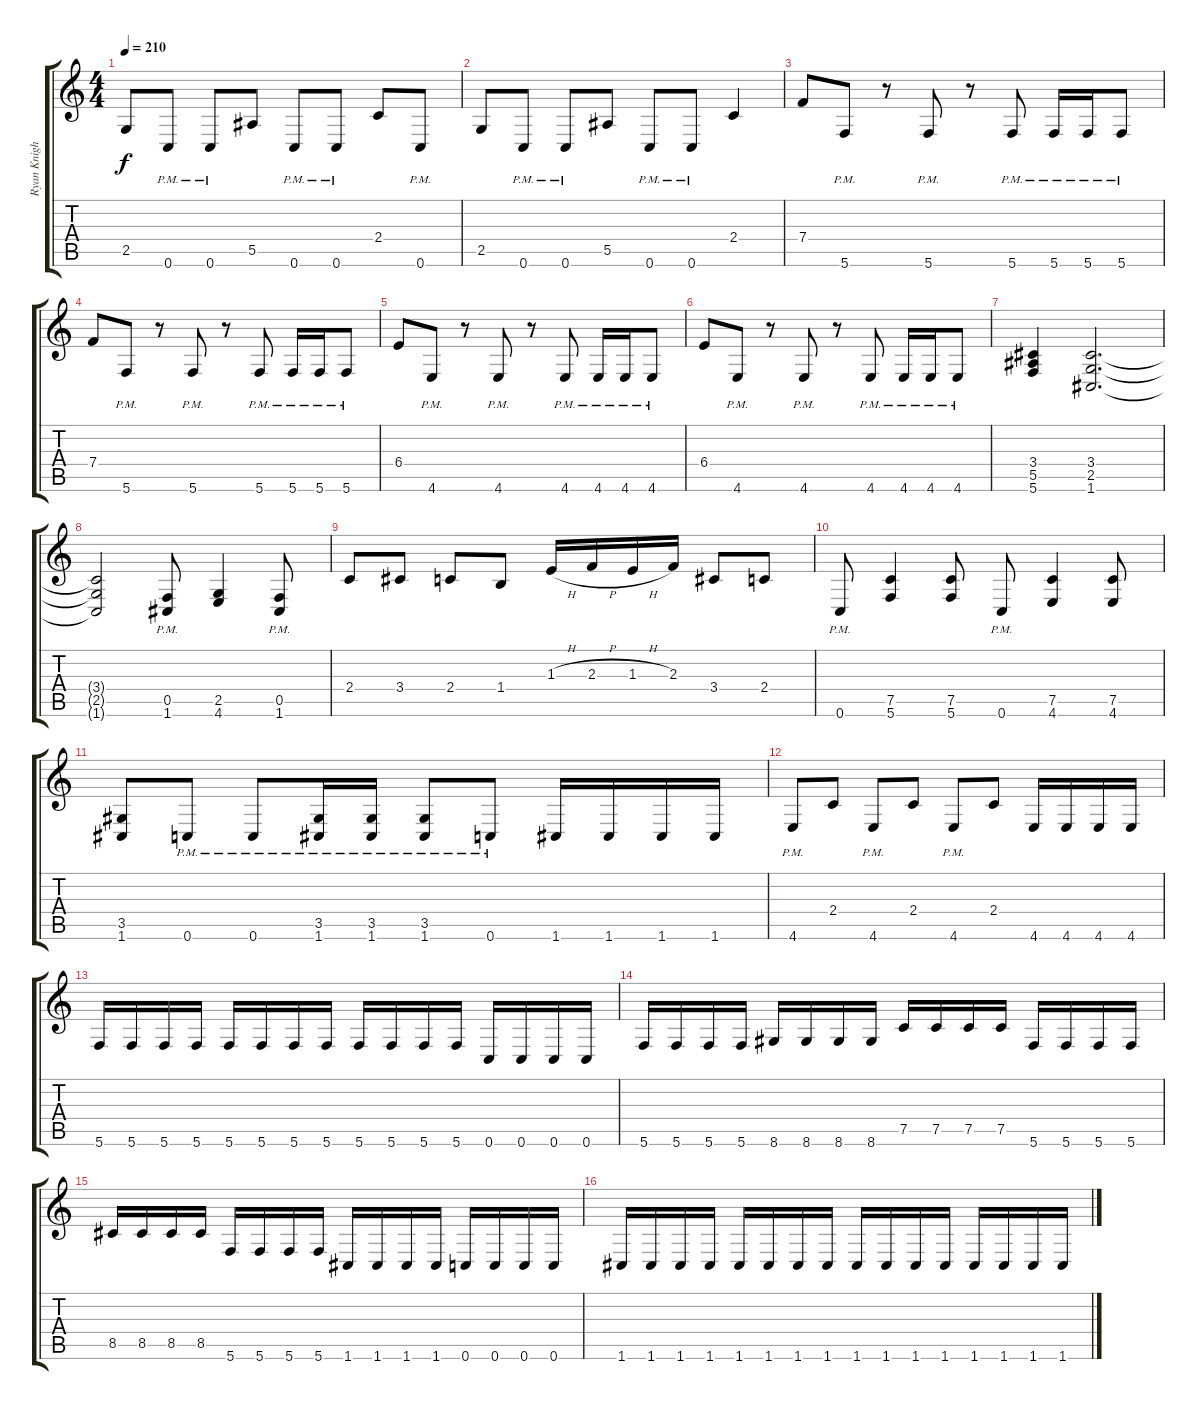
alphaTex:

\track ("Ryan Knight Rhythm" "Ryan Knigh") {instrument overdrivenguitar}
\staff {score tabs}
\tuning (C4 G3 Eb3 Bb2 F2 C2) {hide}
\ts (4 4)
\tempo 210
\clef g2
\ks c
2.5.8{dy f} 0.6{pm}.8 0.6{pm}.8 5.5.8 0.6{pm}.8 0.6{pm}.8 2.4.8 0.6{pm}.8 |
2.5.8 0.6{pm}.8 0.6{pm}.8 5.5.8 0.6{pm}.8 0.6{pm}.8 2.4.4 |
7.4.8 5.6{pm}.8 r.8 5.6{pm}.8 r.8 5.6{pm}.8 5.6{pm}.16 5.6{pm}.16 5.6{pm}.8 |
7.4.8 5.6{pm}.8 r.8 5.6{pm}.8 r.8 5.6{pm}.8 5.6{pm}.16 5.6{pm}.16 5.6{pm}.8 |
6.4.8 4.6{pm}.8 r.8 4.6{pm}.8 r.8 4.6{pm}.8 4.6{pm}.16 4.6{pm}.16 4.6{pm}.8 |
6.4.8 4.6{pm}.8 r.8 4.6{pm}.8 r.8 4.6{pm}.8 4.6{pm}.16 4.6{pm}.16 4.6{pm}.8 |
(3.4 5.5 5.6).4 (3.4 2.5 1.6).2{d} |
(3.4{t} 2.5{t} 1.6{t}).2 (0.5{pm} 1.6{pm}).8 (2.5 4.6).4 (0.5{pm} 1.6{pm}).8 |
2.4.8 3.4.8 2.4.8 1.4.8 1.3{h}.16 2.3{h}.16 1.3{h}.16 2.3.16 3.4.8 2.4.8 |
0.6{pm}.8 (7.5 5.6).4 (7.5 5.6).8 0.6{pm}.8 (7.5 4.6).4 (7.5 4.6).8 |
(3.5 1.6).8 0.6{pm}.8 0.6{pm}.8 (3.5{pm} 1.6{pm}).16 (3.5{pm} 1.6{pm}).16 (3.5{pm} 1.6{pm}).8 0.6{pm}.8 1.6.16 1.6.16 1.6.16 1.6.16 |
4.6{pm}.8 2.4.8 4.6{pm}.8 2.4.8 4.6{pm}.8 2.4.8 4.6.16 4.6.16 4.6.16 4.6.16 |
5.6.16 5.6.16 5.6.16 5.6.16 5.6.16 5.6.16 5.6.16 5.6.16 5.6.16 5.6.16 5.6.16 5.6.16 0.6.16 0.6.16 0.6.16 0.6.16 |
5.6.16 5.6.16 5.6.16 5.6.16 8.6.16 8.6.16 8.6.16 8.6.16 7.5.16 7.5.16 7.5.16 7.5.16 5.6.16 5.6.16 5.6.16 5.6.16 |
8.5.16 8.5.16 8.5.16 8.5.16 5.6.16 5.6.16 5.6.16 5.6.16 1.6.16 1.6.16 1.6.16 1.6.16 0.6.16 0.6.16 0.6.16 0.6.16 |
1.6.16 1.6.16 1.6.16 1.6.16 1.6.16 1.6.16 1.6.16 1.6.16 1.6.16 1.6.16 1.6.16 1.6.16 1.6.16 1.6.16 1.6.16 1.6.16
